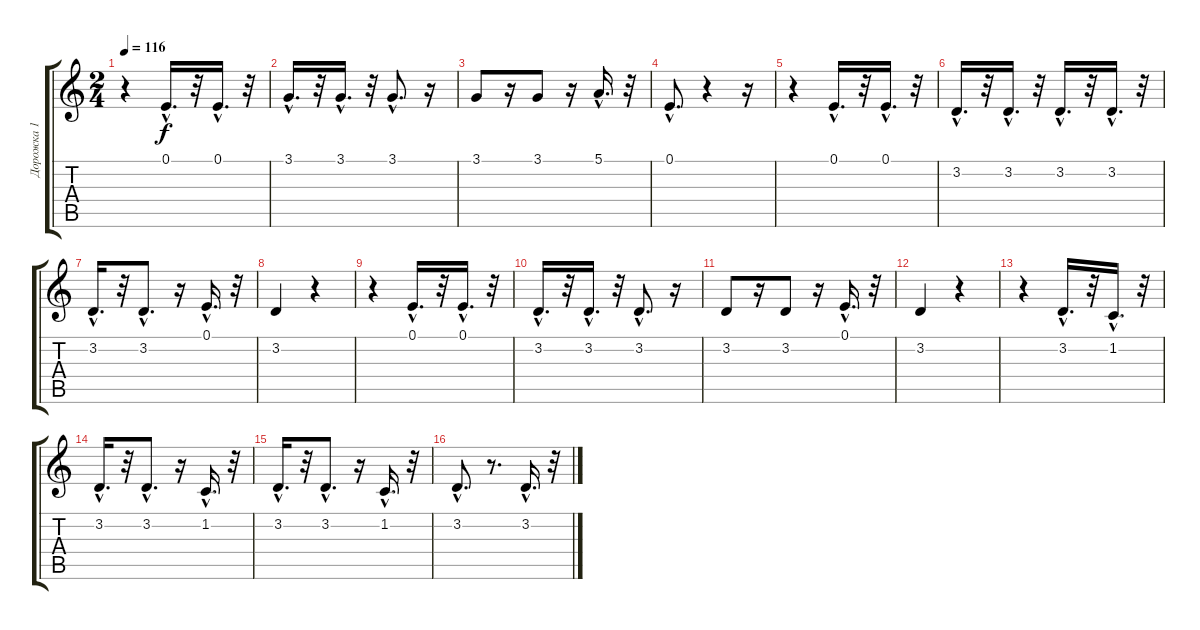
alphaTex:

\track ("Дорожка 1" "Дорожка 1") {instrument flute}
\staff {score tabs}
\tuning (E4 B3 G3 D3 A2 E2) {hide}
\ts (2 4)
\tempo 116
\clef g2
\ks c
r.4{dy f} 0.1{hac}.16{d} r.32 0.1{hac}.16{d} r.32 |
3.1{hac}.16{d} r.32 3.1{hac}.16{d} r.32 3.1{hac}.8{d} r.16 |
3.1.8 r.16 3.1.8 r.16 5.1{hac}.16{d} r.32 |
0.1{hac}.8{d} r.4 r.16 |
r.4 0.1{hac}.16{d} r.32 0.1{hac}.16{d} r.32 |
3.2{hac}.16{d} r.32 3.2{hac}.16{d} r.32 3.2{hac}.16{d} r.32 3.2{hac}.16{d} r.32 |
3.2{hac}.16{d} r.32 3.2{hac}.8{d} r.16 0.1{hac}.16{d} r.32 |
3.2.4 r.4 |
r.4 0.1{hac}.16{d} r.32 0.1{hac}.16{d} r.32 |
3.2{hac}.16{d} r.32 3.2{hac}.16{d} r.32 3.2{hac}.8{d} r.16 |
3.2.8 r.16 3.2.8 r.16 0.1{hac}.16{d} r.32 |
3.2.4 r.4 |
r.4 3.2{hac}.16{d} r.32 1.2{hac}.16{d} r.32 |
3.2{hac}.16{d} r.32 3.2{hac}.8{d} r.16 1.2{hac}.16{d} r.32 |
3.2{hac}.16{d} r.32 3.2{hac}.8{d} r.16 1.2{hac}.16{d} r.32 |
3.2{hac}.8{d} r.8{d} 3.2{hac}.16{d} r.32
